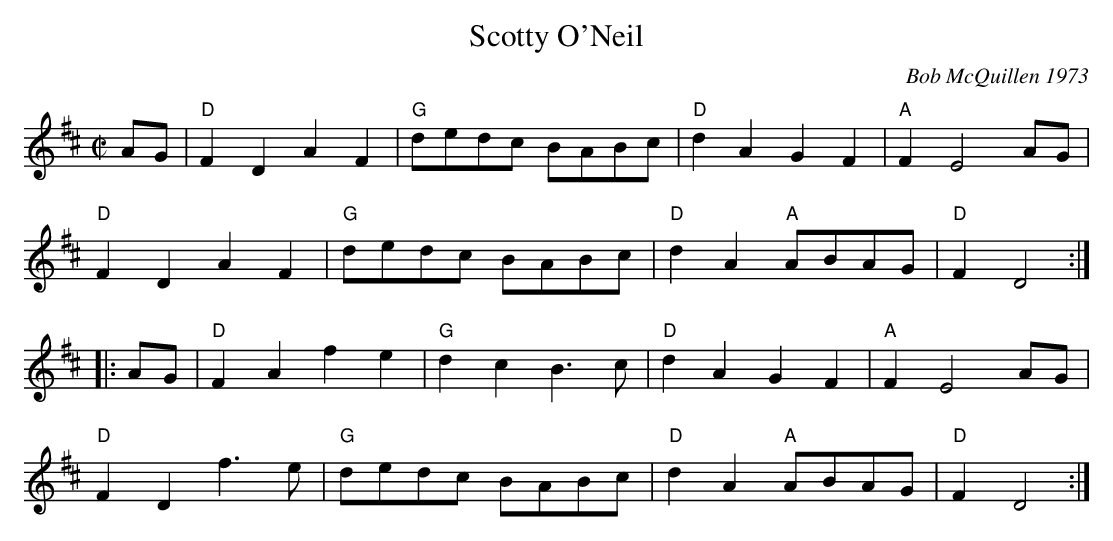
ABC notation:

X:1
T: Scotty O'Neil
C: Bob McQuillen 1973
M: C|
K: D
AG |\
"D"F2D2 A2F2 | "G"dedc BABc | "D"d2A2 G2F2 | "A"F2 E4 AG |
"D"F2D2 A2F2 | "G"dedc BABc | "D"d2A2 "A"ABAG | "D"F2 D4 :|
|: AG |\
"D"F2A2 f2e2 | "G"d2c2 B3c | "D"d2A2 G2F2 | "A"F2 E4 AG |
"D"F2D2 f3e | "G"dedc BABc | "D"d2A2 "A"ABAG | "D"F2 D4 :|
